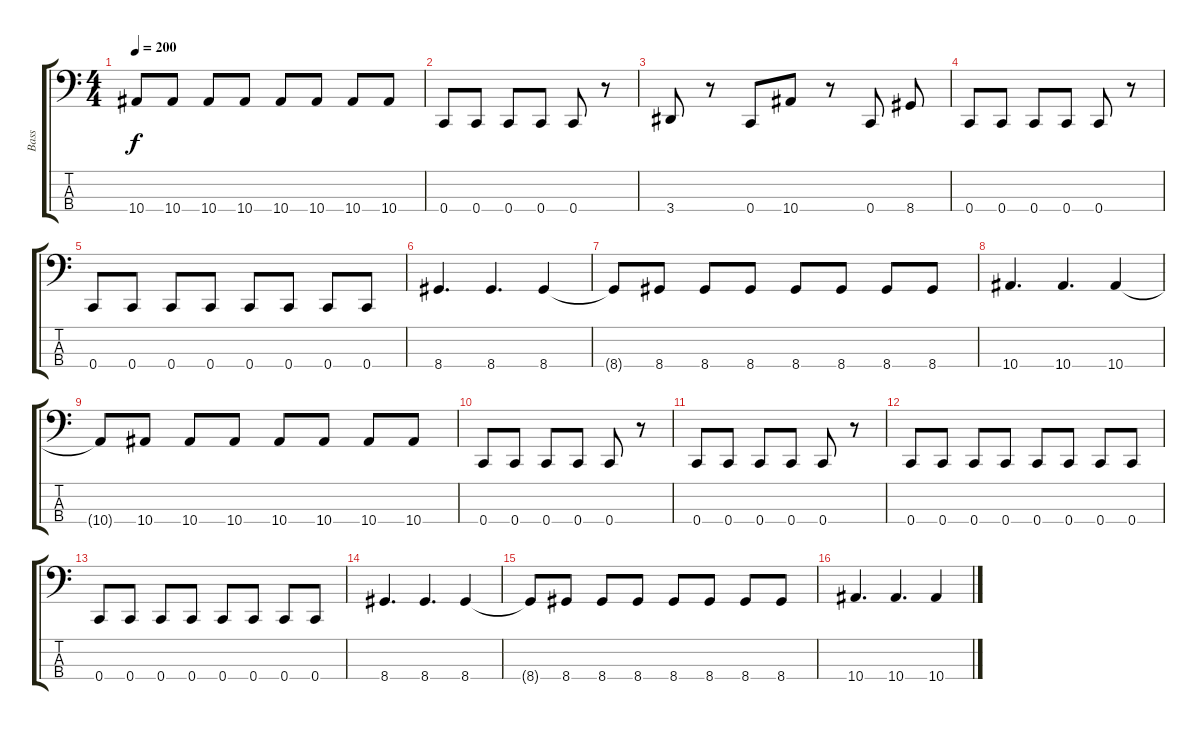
\track ("Bass" "Bass") {instrument electricbasspick}
\staff {score tabs}
\tuning (F2 C2 G1 C1) {hide}
\ts (4 4)
\tempo 200
\clef f4
\ks c
10.4{t}.8{dy f} 10.4.8 10.4.8 10.4.8 10.4.8 10.4.8 10.4.8 10.4.8 |
0.4.8 0.4.8 0.4.8 0.4.8 0.4.8 r.8 |
3.4.8 r.8 0.4.8 10.4.8 r.8 0.4.8 8.4.8 |
0.4.8 0.4.8 0.4.8 0.4.8 0.4.8 r.8 |
0.4.8 0.4.8 0.4.8 0.4.8 0.4.8 0.4.8 0.4.8 0.4.8 |
8.4.4{d} 8.4.4{d} 8.4.4 |
8.4{t}.8 8.4.8 8.4.8 8.4.8 8.4.8 8.4.8 8.4.8 8.4.8 |
10.4.4{d} 10.4.4{d} 10.4.4 |
10.4{t}.8 10.4.8 10.4.8 10.4.8 10.4.8 10.4.8 10.4.8 10.4.8 |
0.4.8 0.4.8 0.4.8 0.4.8 0.4.8 r.8 |
0.4.8 0.4.8 0.4.8 0.4.8 0.4.8 r.8 |
0.4.8 0.4.8 0.4.8 0.4.8 0.4.8 0.4.8 0.4.8 0.4.8 |
0.4.8 0.4.8 0.4.8 0.4.8 0.4.8 0.4.8 0.4.8 0.4.8 |
8.4.4{d} 8.4.4{d} 8.4.4 |
8.4{t}.8 8.4.8 8.4.8 8.4.8 8.4.8 8.4.8 8.4.8 8.4.8 |
10.4.4{d} 10.4.4{d} 10.4.4
